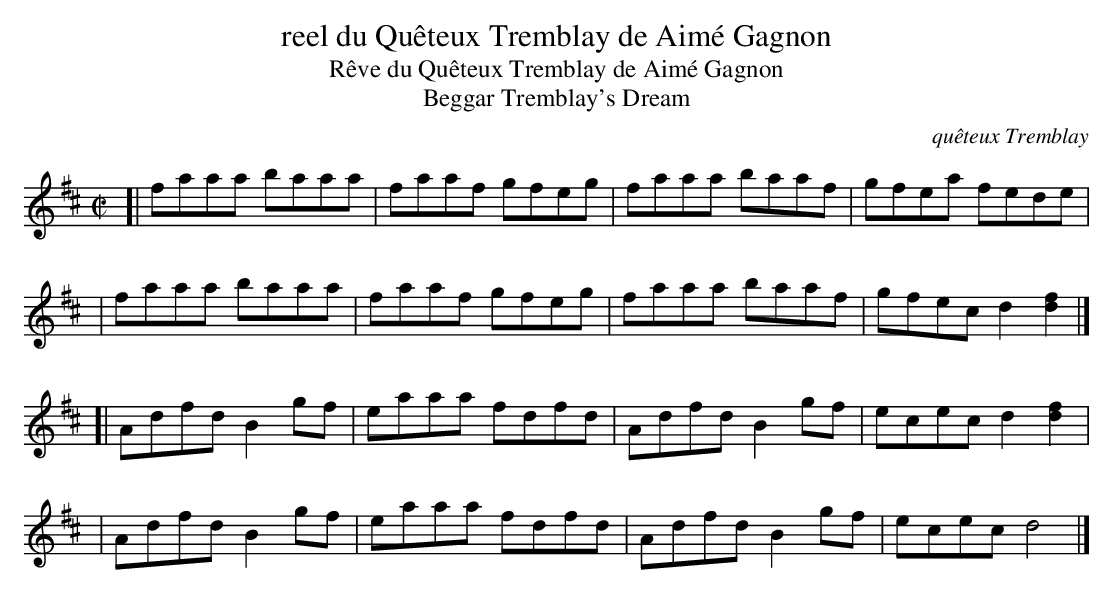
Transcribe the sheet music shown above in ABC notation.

X:1
T: reel du Qu\^eteux Tremblay de Aim\'e Gagnon
T: R\^eve du Qu\^eteux Tremblay de Aim\'e Gagnon
T: Beggar Tremblay's Dream
C: qu\^eteux Tremblay
M: C|
L: 1/8
K: D
[| faaa baaa | faaf gfeg | faaa baaf | gfea fede |
|  faaa baaa | faaf gfeg | faaa baaf | gfec d2[f2d2] |]
[| Adfd B2gf | eaaa fdfd | Adfd B2gf | ecec d2[f2d2] |
|  Adfd B2gf | eaaa fdfd | Adfd B2gf | ecec d4 |]
